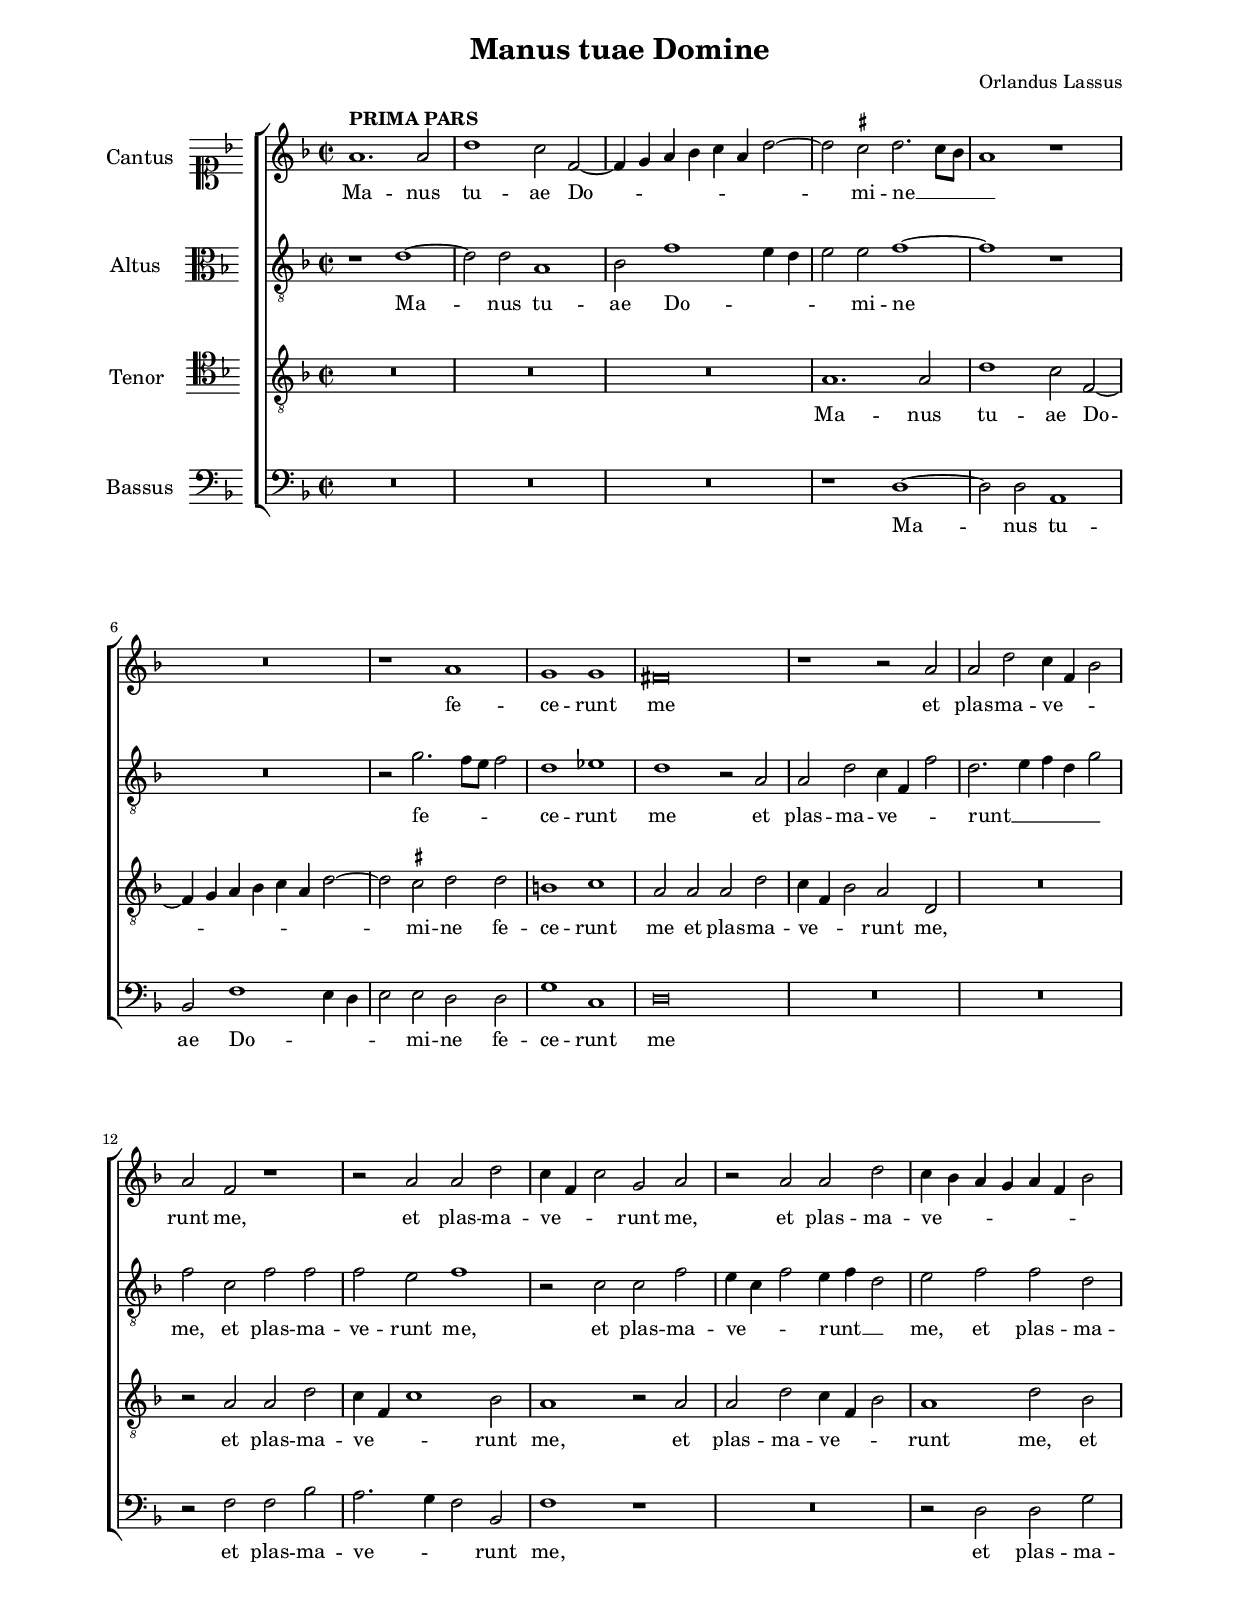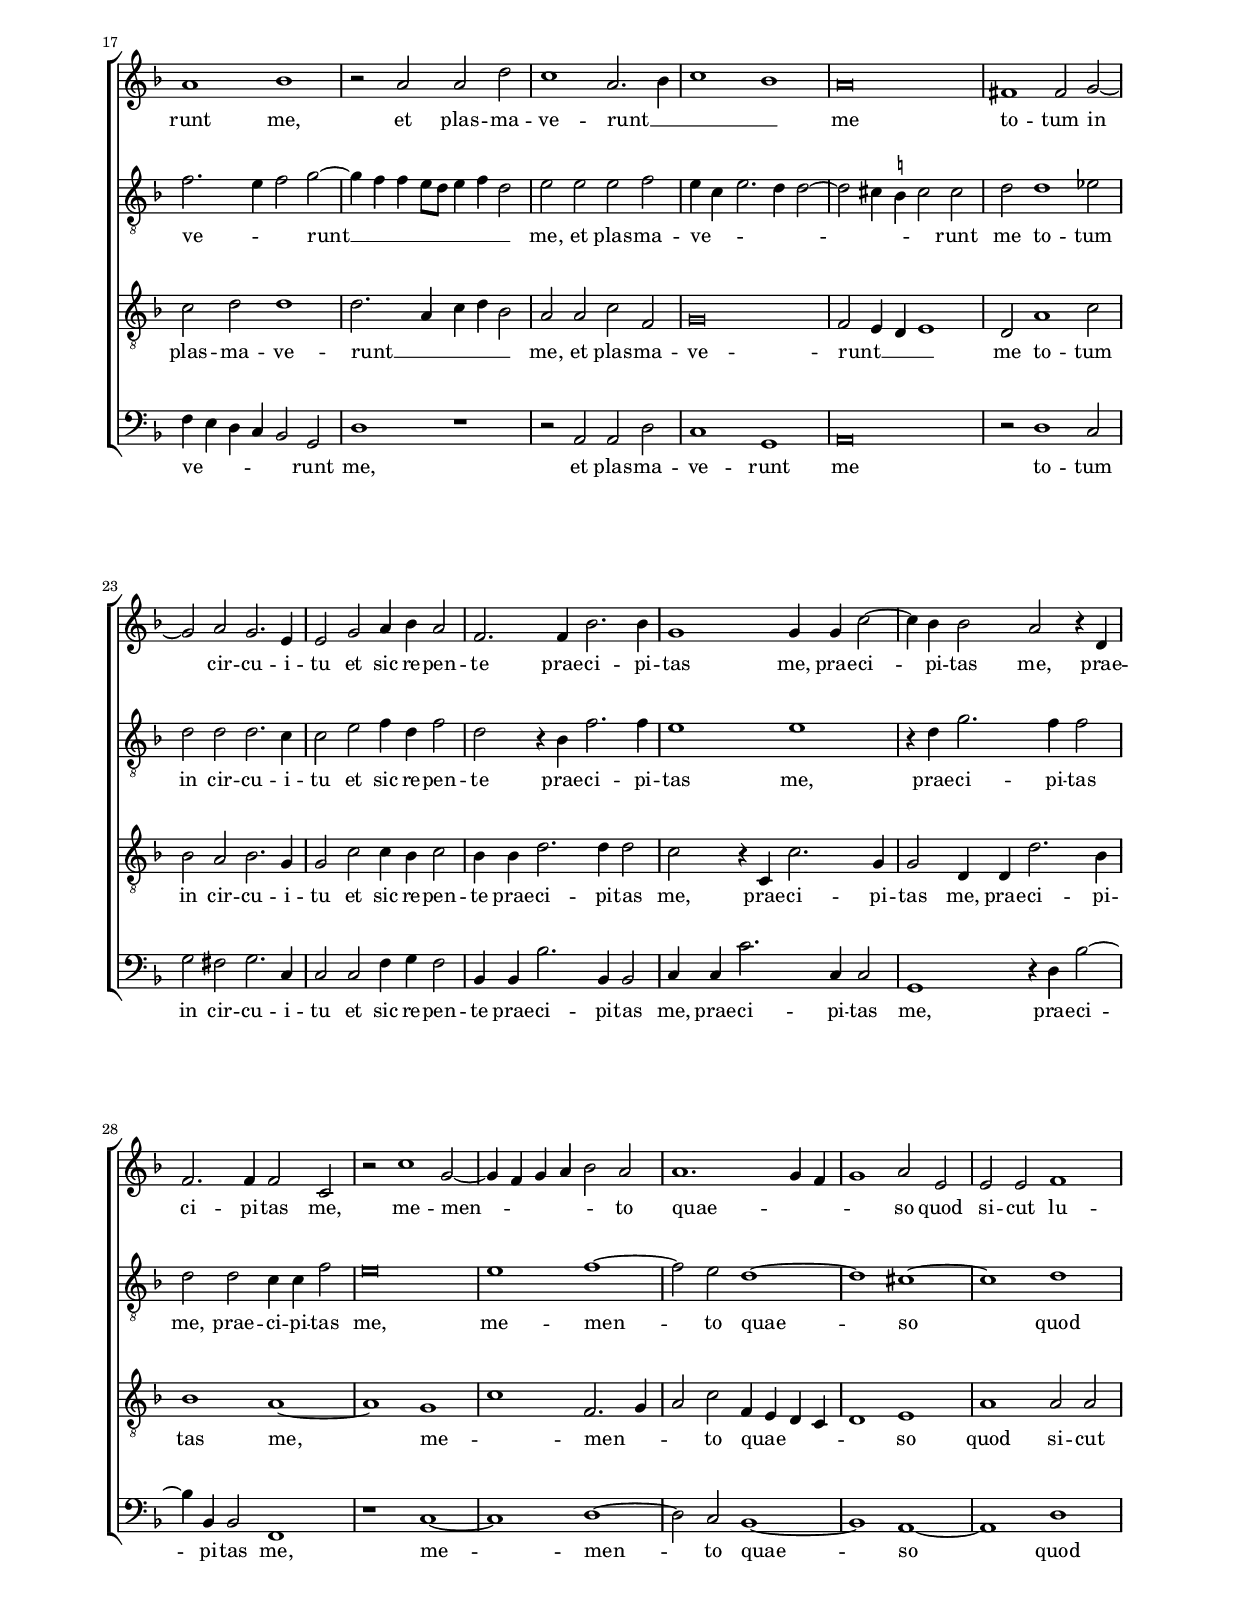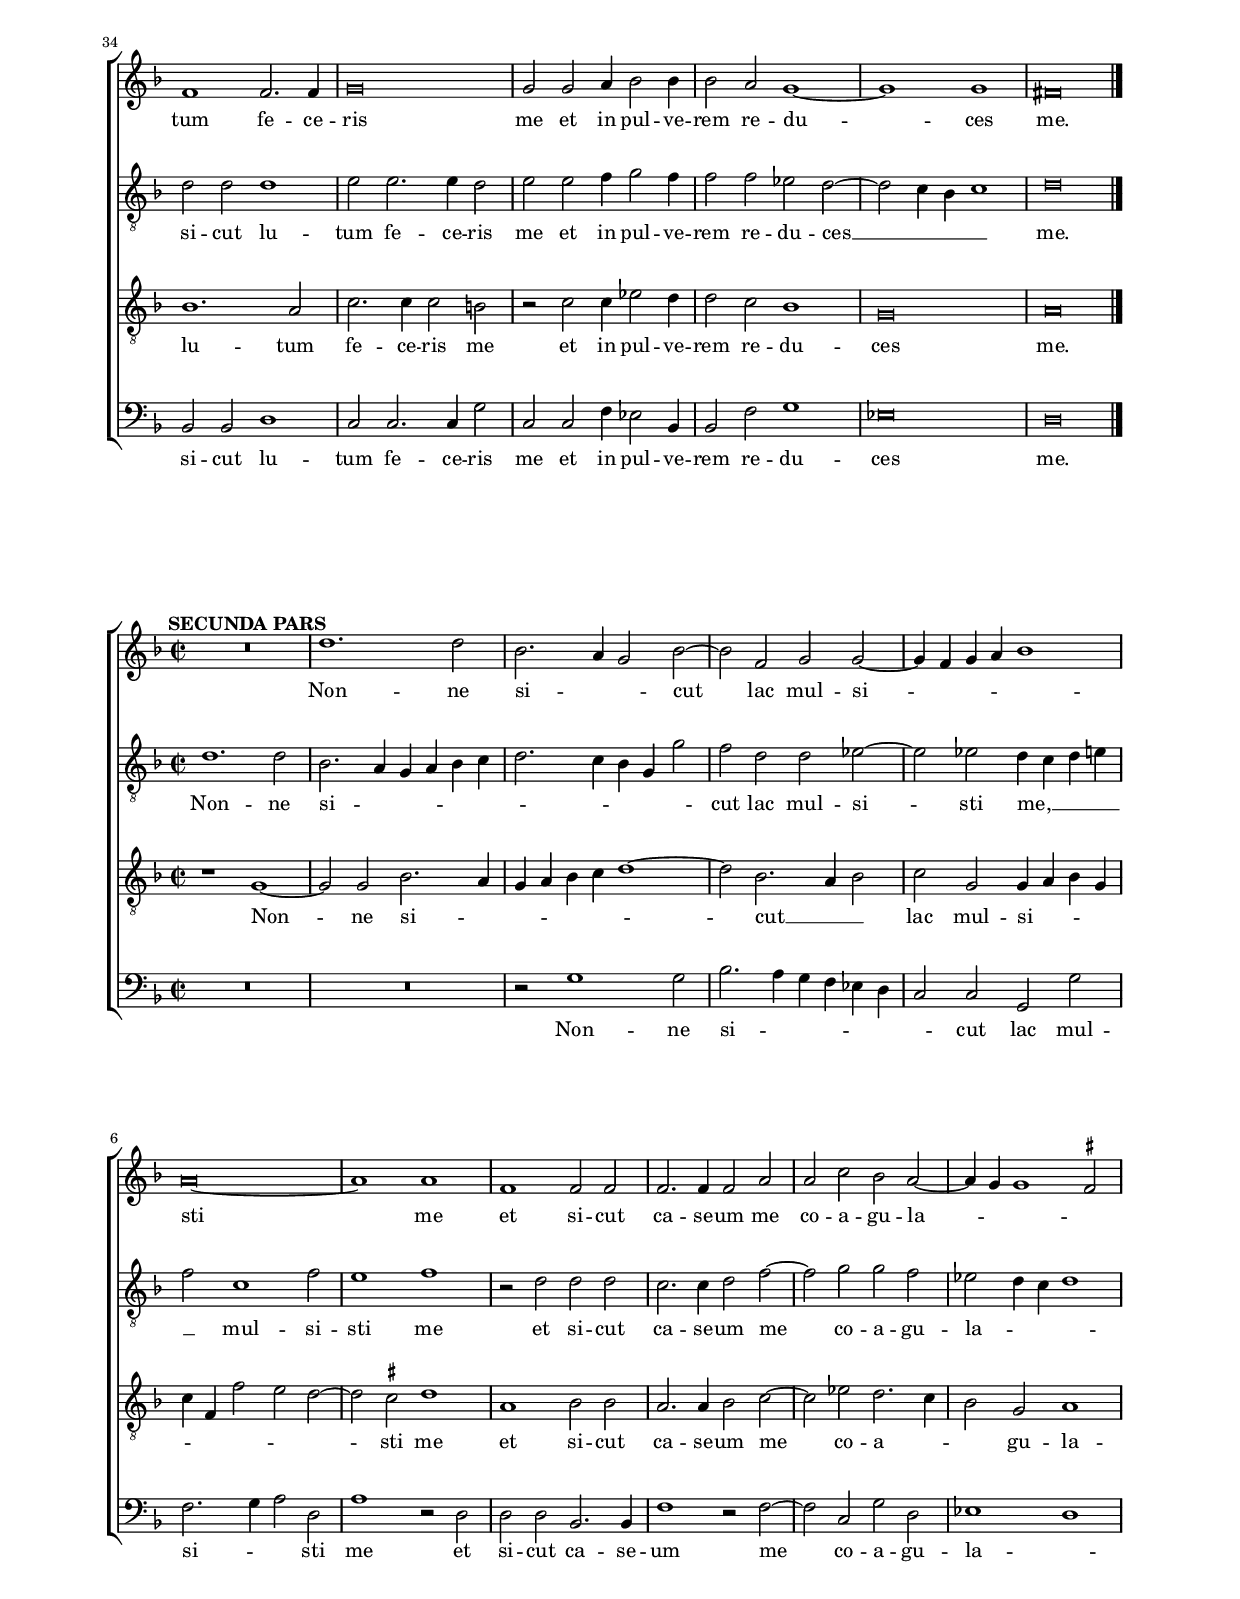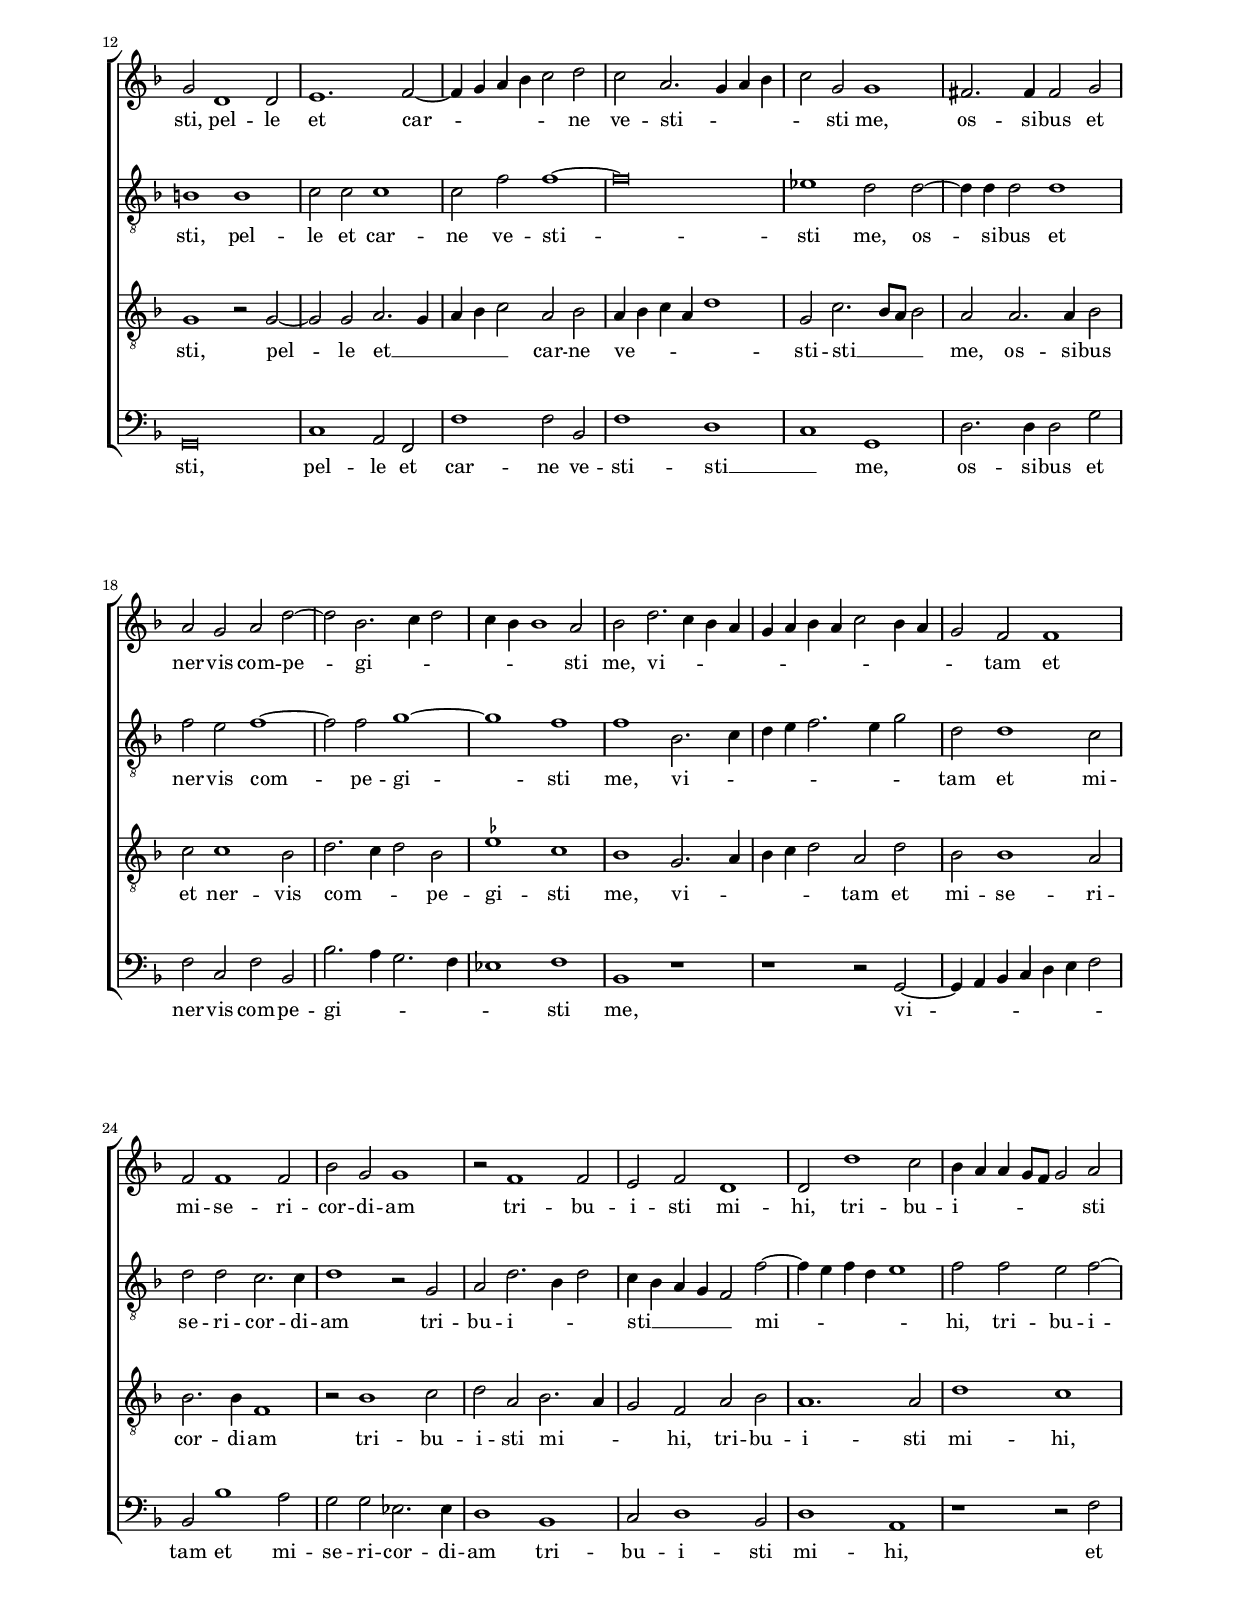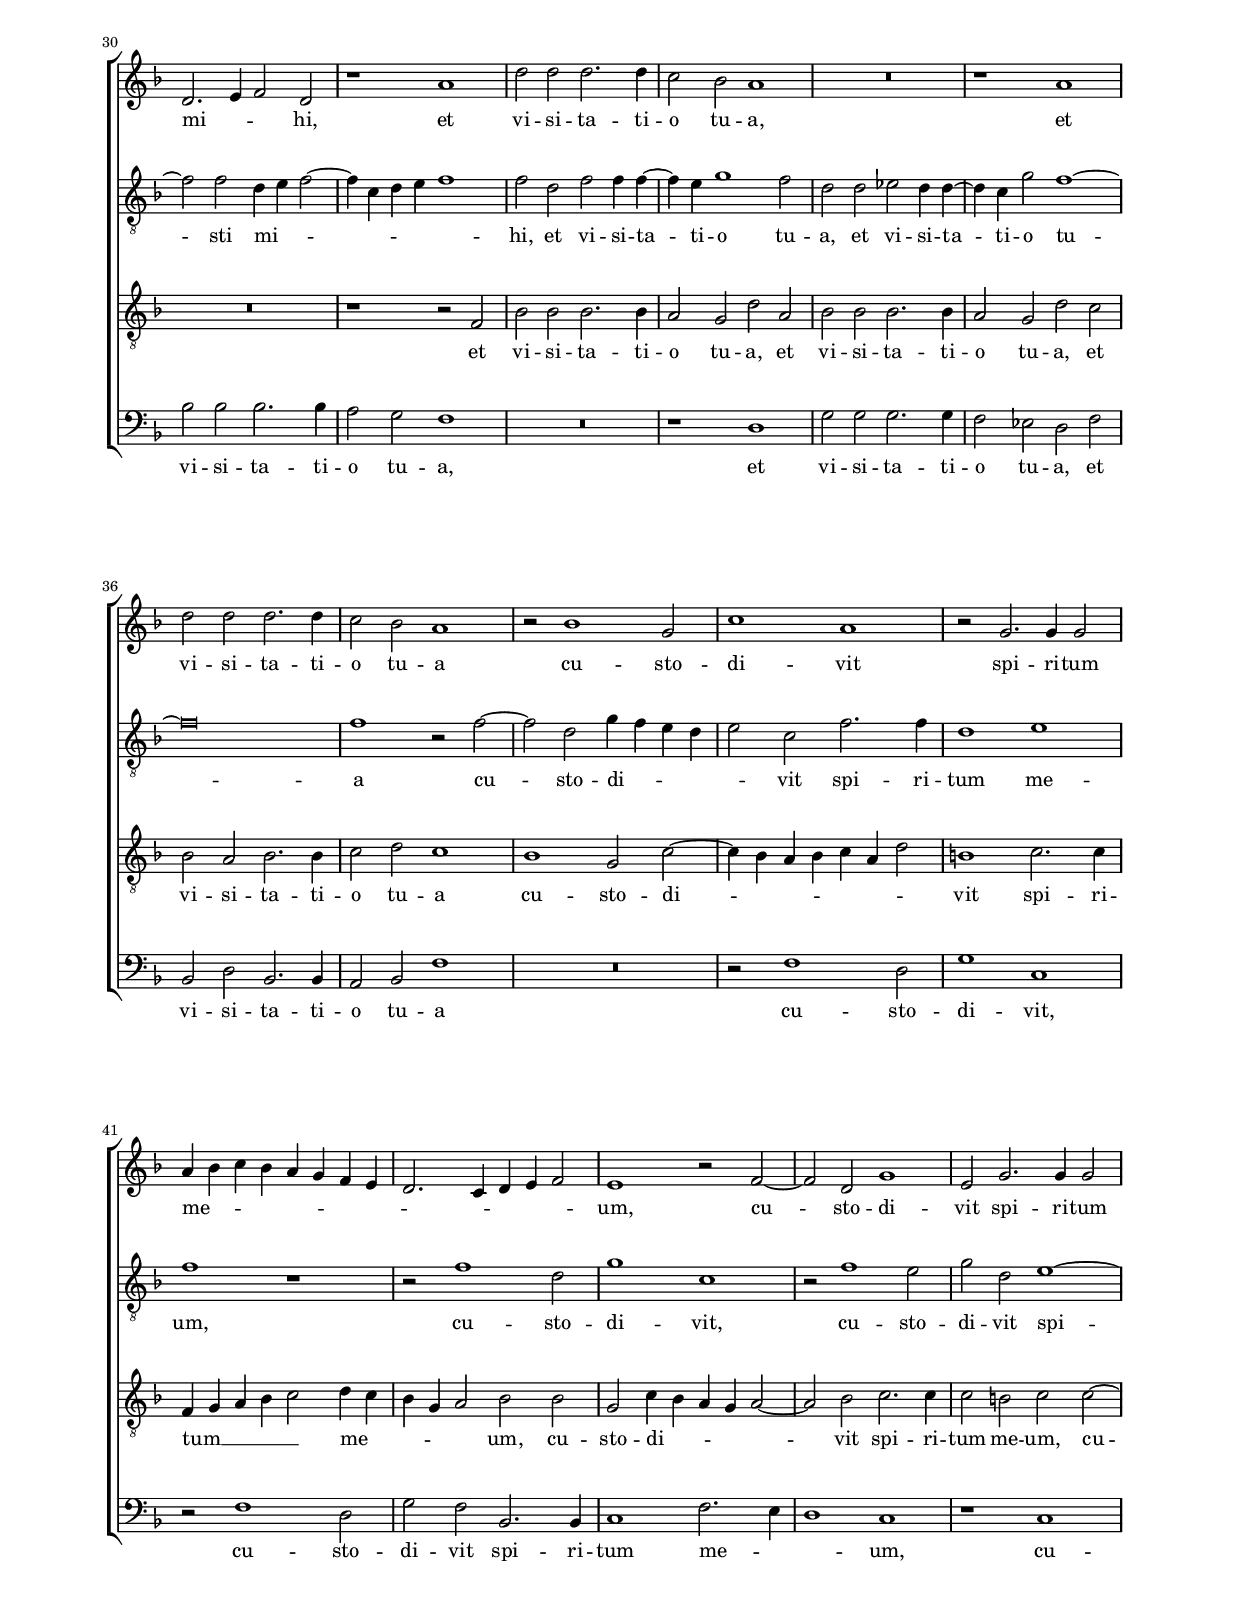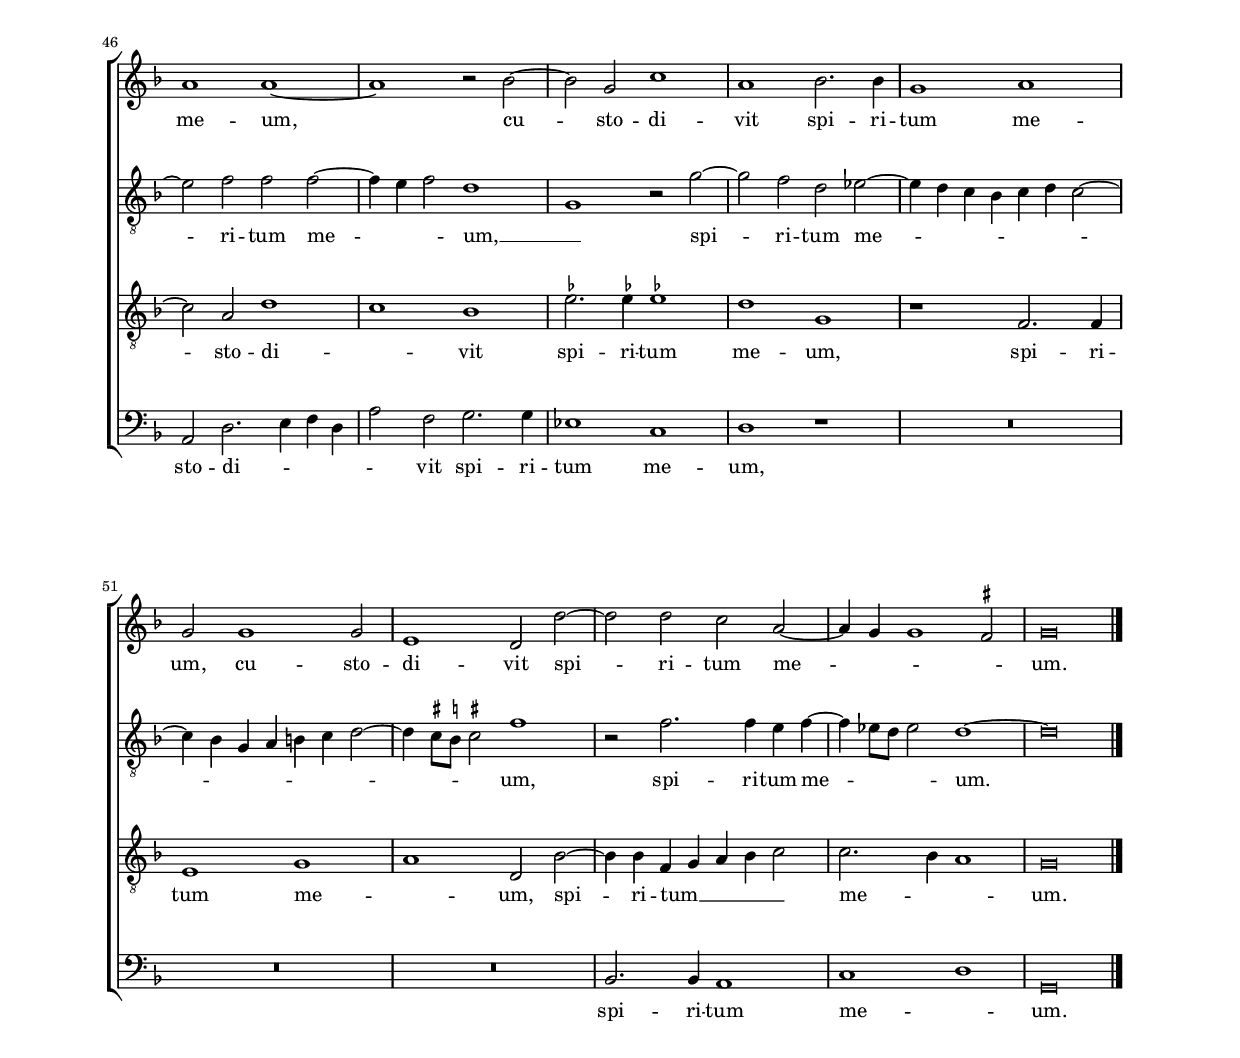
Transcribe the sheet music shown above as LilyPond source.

\header
{
  title="Manus tuae Domine"
  composer="Orlandus Lassus"
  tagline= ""
}

\version "2.18.2"
\include "deutsch.ly"
#(set-global-staff-size 16)
% #(set-default-paper-size "letter")
#(ly:set-option 'point-and-click #f)


	ficta = { \once \set suggestAccidentals = ##t }
	
	forget = #(define-music-function (parser location music) (ly:music?) #{
		\accidentalStyle forget
		$music
		\accidentalStyle default
		#})

	m = \melisma
	me = \melismaEnd
%	\mark \markup { \override #'(style . baroque) { \note  #"breve" #1 = \note #"breve." #1 } }


\paper
	{
	top-margin = 1.8 \cm
	bottom-margin = 1.8 \cm
	left-margin = 2 \cm
	right-margin = 2 \cm
	ragged-bottom = ##f
	ragged-last-bottom = ##t
	print-page-number = ##f
	score-system-spacing = #'((basic-distance . 20) (minimum-distance . 14) (padding . 8) (strechability . 50))
	system-system-spacing = #'((basic-distance . 20) (minimum-distance . 14) (padding . 8) (strechability . 50))
	scoreTitleMarkup = \markup { \fill-line  { \null \fontsize #2 \bold \fromproperty #'header:piece \fromproperty #'header:opus } }
%	systems-per-page = 3
%	min-systems-per-page = 3
	}

global = {
	\key f \major
	\time 2/2 \set Score.measureLength = #(ly:make-moment 2/1)
        \skip 1*78 \bar "|."
	}
	

incipitcantus = \markup { \score {
	{
	\set Staff.instrumentName = \markup { \fontsize #1 "Cantus" }
	\key f \major
	\clef soprano
	s4 \bar ""
	}
	\layout  {
	raggedright = ##t
	indent = 1.6 \cm
	line-width = 2.5\cm
	\context { \Staff \remove Time_signature_engraver }
	\override Staff.Clef.Y-extent = #'(0 . 0)
	}} \hspace #1 }
      
      
incipitaltus = \markup { \score {
	{
	\set Staff.instrumentName = \markup { \fontsize #1 "Altus" }
	\key f \major
	\clef alto
	s4 \bar ""
	}
	\layout  {
	raggedright = ##t
	indent = 1.6 \cm
	line-width = 2.5\cm
	\context { \Staff \remove Time_signature_engraver }
	\override Staff.Clef.Y-extent = #'(0 . 0)
	}} \hspace #1 }


incipittenor = \markup { \score {
	{
	\set Staff.instrumentName = \markup { \fontsize #1 "Tenor" }
	\key f \major
	\clef tenor
	s4 \bar ""
	}
	\layout  {
	raggedright = ##t
	indent = 1.6 \cm
	line-width = 2.5\cm
	\context { \Staff \remove Time_signature_engraver }
	\override Staff.Clef.Y-extent = #'(0 . 0)
	}} \hspace #1 }
      
      
incipitbassus = \markup { \score {
	{
	\set Staff.instrumentName = \markup { \fontsize #1 "Bassus" }
	\key f \major
	\clef bass
	s4 \bar ""
	}
	\layout  {
	raggedright = ##t
	indent = 1.6 \cm
	line-width = 2.5\cm
	\context { \Staff \remove Time_signature_engraver }
	\override Staff.Clef.Y-extent = #'(0 . 0)
	}} \hspace #1 }


cantus =  \relative c''
	{
        a1.^\markup { \bold \left-align "PRIMA PARS" } a2
	d1 c2 f,~
	f4 g a b c a d2~
	d2 \ficta cis d2. \forget c8 b
%5
	a1 r |
	R\breve
	r1 a
	g1 g
	fis\breve
%10
	r1 r2 a |
	a2 d c4 f, b2
	a2 f r1
	r2 a a d
	c4 f, c'2 g a
%15
	r2 a a d |
	c4 b a g a f b2
	a1 b
	r2 a a d
	c1 a2. b4
%20
	c1 b |
	a\breve
	fis1 fis2 g~
	g2 a g2. e4
	e2 g a4 b a2
%25
	f2. f4 b2. b4 |
	g1 g4 g c2~
	c4 b b2 a r4 d,
	f2. f4 f2 c
	r2 c'1 g2~
%30
	g4 f g a b2 a |
	a1. g4 f
	g1 a2 e
	e2 e f1
	f1 f2. f4
%35
	g\breve |
	g2 g a4 b2 b4
	b2 a g1~
	g1 g
	fis\breve |
	}


altus =  \relative c'
        {
	r1 d~
	d2 d a1
	b2 f'1 e4 d
	e2 e f1~
%5
	f1 r |
	R\breve
	r2 g2. f8 e f2
	d1 es
	d1 r2 a
%10
	a2 d c4 f, f'2 |
	d2. e4 f d g2
	f2 c f f
	f2 e f1
	r2 c c f
%15
	e4 c f2 e4 f d2 |
	e2 f f d
	f2. e4 f2 g~
	g4 f f e8 d e4 f d2
	e2 e e f
%20
	e4 c e2. d4 d2~ |
	d2 cis4 \ficta h cis2 cis
	d2 d1 es2
	d2 d d2. c4
	c2 e f4 d f2
%25
	d2 r4 b f'2. f4 |
	e1 e
	r4 d g2. f4 f2
	d2 d c4 c f2
	e\breve
%30
	e1 f~ |
	f2 e d1~
	d1 cis~
	cis1 d
	d2 d d1
%35
	e2 e2. e4 d2 |
	e2 e f4 g2 f4
	f2 f es d~
	d2 c4 b c1
	d\breve |
	}


tenor =  \relative c'
	{
	R\breve
	R\breve
	R\breve
	a1. a2
%5
	d1 c2 f,~ |
	f4 g a b c a d2~
	d2 \ficta cis d d
	h1 c
	a2 a a d
%10
	c4 f, b2 a d, |
	R\breve
	r2 a' a d
	c4 f, c'1 b2
	a1 r2 a
%15
	a2 d c4 f, b2 |
	a1 d2 b
	c2 d d1
	d2. a4 c d b2
	a2 a c f,
%20
	g\breve |
	f2 e4 d e1
	d2 a'1 c2
	b2 a b2. g4 |
	g2 c c4 b c2
%25
	b4 b d2. d4 d2 |
	c2 r4 c, c'2. g4
	g2 d4 d d'2. b4
	b1 a~
	a1 g
%30
	c1 f,2. g4 |
	a2 c f,4 e d c
	d1 e
	a1 a2 a
	b1. a2
%35
	c2. c4 c2 h |
	r2 c c4 es2 d4
	d2 c b1
	g\breve
	a\breve |
	}


bassus  =  \relative c
	{
	R\breve
	R\breve
	R\breve
	r1 d~
%5
	d2 d a1 |
	b2 f'1 e4 d
	e2 e d d
	g1 c,
	d\breve
%10
	R\breve |
	R\breve
	r2 f f b
	a2. g4 f2 b,
	f'1 r |
%15
	R\breve |
	r2 d d g
	f4 e d c b2 g
	d'1 r
	r2 a a d
%20
	c1 g |
	a\breve
	r2 d1 c2
	g'2 fis g2. c,4
	c2 c f4 g f2
%25
	b,4 b b'2. b,4 b2 |
	c4 c c'2. c,4 c2
	g1 r4 d' b'2~
	b4 b, b2 f1
	r1 c'~
%30
	c1 d~ |
	d2 c b1~
	b1 a~
	a1 d
	b2 b d1
%35
	c2 c2. c4 g'2 |
	c,2 c f4 es2 b4
	b2 f' g1
	es\breve
	d\breve |
	}


lyricscantus = \lyricmode {
	Ma -- nus tu -- ae Do -- _ _ _ _ _ _ mi -- ne __ _ _ _ fe -- ce -- runt me
        et plas -- ma -- ve -- _ _ runt me,
        et plas -- ma -- ve -- _ _ runt me,
        et plas -- ma -- ve -- _ _ _ _ _ _ runt me,
        et plas -- ma -- ve -- runt __ _ _ _ me
        to -- tum in cir -- cu -- i -- tu
        et sic re -- pen -- te 
        prae -- ci -- pi -- tas me,
        prae -- ci -- pi -- tas me,
        prae -- ci -- pi -- tas me,
        me -- men -- _ _ _ _ to quae -- _ _ _ so
        quod si -- cut lu -- tum fe -- ce -- ris me
        et in pul -- ve -- rem re -- du -- ces me.
	}


lyricsaltus = \lyricmode {
	Ma -- nus tu -- ae Do -- _ _ _ mi -- ne fe -- _ _ _ ce -- runt me
        et plas -- ma -- ve -- _ _ runt __ _ _ _ _ me,
        et plas -- ma -- ve -- runt me,
        et plas -- ma -- ve -- _ _ runt __ _ _ me,
        et plas -- ma -- ve -- _ _ runt __ _ _ _ _ _ _ _ me,
        et plas -- ma -- ve -- _ _ _ _ _ _ _ runt me
        to -- tum in cir -- cu -- i -- tu
        et sic re -- pen -- te 
        prae -- ci -- pi -- tas me,
        prae -- ci -- pi -- tas me,
        prae -- ci -- pi -- tas me,
        me -- men -- to quae -- so
        quod si -- cut lu -- tum fe -- ce -- ris me
        et in pul -- ve -- rem re -- du -- ces __ _ _ _ me.
	}


lyricstenor = \lyricmode {
	Ma -- nus tu -- ae Do -- _ _ _ _ _ _ mi -- ne fe -- ce -- runt me
        et plas -- ma -- ve -- _ _ runt me,
        et plas -- ma -- ve -- _ _ runt me,
        et plas -- ma -- ve -- _ _ runt me,
        et plas -- ma -- ve -- runt __ _ _ _ _ me,
        et plas -- ma -- ve -- runt __ _ _ _ me
        to -- tum in cir -- cu -- i -- tu
        et sic re -- pen -- te 
        prae -- ci -- pi -- tas me,
        prae -- ci -- pi -- tas me,
        prae -- ci -- pi -- tas me,
        me -- _ men -- _ _ to quae -- _ _ _ _ so
        quod si -- cut lu -- tum fe -- ce -- ris me
        et in pul -- ve -- rem re -- du -- ces me.
	}


lyricsbassus = \lyricmode {
	Ma -- nus tu -- ae Do -- _ _ _ mi -- ne fe -- ce -- runt me
        et plas -- ma -- ve -- _ _ runt me,
        et plas -- ma -- ve -- _ _ _ _ runt me,
        et plas -- ma -- ve -- runt me
        to -- tum in cir -- cu -- i -- tu
        et sic re -- pen -- te 
        prae -- ci -- pi -- tas me,
        prae -- ci -- pi -- tas me,
        prae -- ci -- pi -- tas me,
        me -- men -- to quae -- so
        quod si -- cut lu -- tum fe -- ce -- ris me
        et in pul -- ve -- rem re -- du -- ces me.
	}


\score
{  
  % \transpose {
	\new ChoirStaff \with { \override StaffGrouper.staff-staff-spacing.basic-distance = #13 }
	<<


	\new Staff << \global
	\new Voice="v1" {
		\set Staff.instrumentName=\incipitcantus
        %       \set Staff.instrumentName="S"
		\set Staff.midiInstrument = "reed organ"
		\clef violin
		\cantus }
	\new Lyrics \lyricsto "v1" {\lyricscantus }
	>>


	\new Staff << \global
	\new Voice="v2" {
		\set Staff.instrumentName=\incipitaltus
        %       \set Staff.instrumentName="A"
		\set Staff.midiInstrument = "reed organ"
		\clef "G_8" 
		\altus}
	\new Lyrics \lyricsto "v2" {\lyricsaltus }
	>>


	\new Staff << \global
	\new Voice="v3" {
		\set Staff.instrumentName=\incipittenor
        %       \set Staff.instrumentName="T"
		\set Staff.midiInstrument = "reed organ"
		\clef "G_8"
		\tenor }
	\new Lyrics \lyricsto "v3" {\lyricstenor }
	>>


	\new Staff << \global
	\new Voice="v4" {
		\set Staff.instrumentName=\incipitbassus
        %       \set Staff.instrumentName="B"
		\set Staff.midiInstrument = "reed organ"
		\clef "bass" 
		\bassus }
	\new Lyrics \lyricsto "v4" {\lyricsbassus}
	>>

	>>
	% } % transpose

	\layout
	{
	indent = 2.5 \cm
%	\context { \Lyrics \override VerticalAxisGroup.nonstaff-relatedstaff-spacing.padding = #2 }
%	\context { \Lyrics \override LyricText.font-size = #1 }
	\context { \Staff \override TimeSignature.break-visibility = #end-of-line-invisible }
%	\context { \Staff \override InstrumentName.X-offset = #'-25 }
%	\context { \Voice \override Slur.transparent = ##t }
%	\context { \Voice \override AccidentalSuggestion.avoid-slur = #'ignore }
%	\context { \Voice \override AccidentalSuggestion.outside-staff-priority = ##f }
	\context { \Score \override BarNumber.padding = #2 }
	\context { \Voice \override NoteHead.style = #'baroque }
	}

\midi
	{
    	\tempo 2 = 85
	}

}

%%%%%%%%%%%%%%%%%%%%  SECUNDA PARS


global = {
	\key f \major
	\time 2/2 \set Score.measureLength = #(ly:make-moment 2/1)
        \skip 1*110 \bar "|."
	}


cantus =  \relative c''
	{
	R\breve^\markup { \left-align \bold "SECUNDA PARS" }
	d1. d2
	b2. a4 g2 b~
	b2 f g g~
%5
	g4 f g a b1 |
	a\breve~
	a1 a
	f1 f2 f
	f2. f4 f2 a
%10
	a2 c b a~ |
	a4 g g1 \ficta fis2
	g2 d1 d2
	e1. f2~
	f4 g a b c2 d
%15
	c2 a2. g4 a b |
	c2 g g1
	fis2. fis4 fis2 g
	a2 g a d~
	d2 b2. c4 d2
%20
	c4 b b1 a2 |
	b2 d2. c4 b a
	g4 a b a c2 b4 a
	g2 f f1
	f2 f1 f2
%25
	b2 g g1 |
	r2 f1 f2
	e2 f d1
	d2 d'1 c2
	b4 a a g8 f g2 a
%30
	d,2. e4 f2 d |
	r1 a'
	d2 d d2. d4
	c2 b a1
	R\breve
%35
	r1 a |
	d2 d d2. d4
	c2 b a1
	r2 b1 g2
	c1 a
%40
	r2 g2. g4 g2 |
	a4 b c b a g f e
	d2. c4 d e f2
	e1 r2 f~
	f2 d g1
%45
	e2 g2. g4 g2 |
	a1 a~
	a1 r2 b~
	b2 g c1
	a1 b2. b4
%50
	g1 a |
	g2 g1 g2
	e1 d2 d'~
	d2 d c a~
	a4 g g1 \ficta fis2
%55
	g\breve |
	}


altus =  \relative c'
        {
	d1. d2
	b2. a4 g a b c
	d2. c4 b g g'2
	f2 d d es~
%5
	es2 es d4 c d e |
	f2 c1 f2
	e1 f
	r2 d d d
	c2. c4 d2 f~
%10
	f2 g g f |
	es2 d4 c d1
	h1 h
	c2 c c1
	c2 f f1~
%15
	f\breve |
	es1 d2 d~
	d4 d d2 d1
	f2 e f1~
	f2 f g1~
%20
	g1 f |
	f1 b,2. c4
	d4 e f2. e4 g2
	d2 d1 c2
	d2 d c2. c4
%25
	d1 r2 g, |
	a2 d2. b4 d2
	c4 b a g f2 f'~
	f4 e f d e1
	f2 f e f~
%30
	f2 f d4 e f2~ |
	f4 c d e f1
	f2 d f f4 f~
	f4 e g1 f2
	d2 d es d4 d~
%35
	d4 c g'2 f1~ |
	f\breve
	f1 r2 f~
	f2 d g4 f e d
	e2 c f2. f4
%40
	d1 e |
	f1 r
	r2 f1 d2
	g1 c,
	r2 f1 e2
%45
	g2 d e1~ |
	e2 f f f~
	f4 e f2 d1
	g,1 r2 g'~
	g2 f d es~
%50
	es4 d c b c d c2~ |
	c4 b g a h c d2~
	d4 \ficta cis8 \ficta h \ficta cis!2 f1
	r2 f2. f4 e f~
	f4 es8 d es2 d1~
%55
	d\breve |
	}


tenor =  \relative c'
	{
	r1 g~
	g2 g b2. a4
	g4 a b c d1~
	d2 b2. a4 b2
%5
	c2 g g4 a b g |
	c4 f, f'2 e d~
	d2 \ficta cis d1
	a1 b2 b
	a2. a4 b2 c~
%10
	c2 es d2. c4 |
	b2 g a1
	g1 r2 g~
	g2 g a2. g4
	a4 b c2 a b
%15
	a4 b c a d1 |
	g,2 c2. b8 a b2
	a2 a2. a4 b2
	c2 c1 b2
	d2. c4 d2 b
%20
	\ficta es1 c |
	b1 g2. a4
	b4 c d2 a d
	b2 b1 a2
	b2. b4 f1
%25
	r2 b1 c2 |
	d2 a b2. a4
	g2 f a b
	a1. a2
	d1 c
%30
	R\breve |
	r1 r2 f,
	b2 b b2. b4
	a2 g d' a
	b2 b b2. b4
%35
	a2 g d' c |
	b2 a b2. b4
	c2 d c1
	b1 g2 c~
	c4 b a b c a d2
%40
	h1 c2. c4 |
	f,4 g a b c2 d4 c
	b4 g a2 b b
	g2 c4 b a g a2~
	a2 b c2. c4
%45
	c2 h c c~ |
	c2 a d1
	c1 b
	\ficta es2. \ficta es!4 \ficta es!1
	d1 g,
%50
	r1 f2. f4 |
	e1 g
	a1 d,2 b'~
	b4 b f g a b c2
	c2. b4 a1
%55
	g\breve |
	}


bassus  =  \relative c
	{
	R\breve
	R\breve
	r2 g'1 g2
	b2. a4 g f es d
%5
	c2 c g g' |
	f2. g4 a2 d,
	a'1 r2 d,
	d2 d b2. b4
	f'1 r2 f~
%10
	f2 c g' d |
	es1 d
	g,\breve
	c1 a2 f
	f'1 f2 b,
%15
	f'1 d |
	c1 g
	d'2. d4 d2 g
	f2 c f b,
	b'2. a4 g2. f4
%20
	es1 f |
	b,1 r
	r1 r2 g~
	g4 a b c d e f2
	b,2 b'1 a2
%25
	g2 g es2. es4 |
	d1 b
	c2 d1 b2
	d1 a
	r1 r2 f'
%30
	b2 b b2. b4 |
	a2 g f1
	R\breve
	r1 d
	g2 g g2. g4
%35
	f2 es d f |
	b,2 d b2. b4
	a2 b f'1
	R\breve
	r2 f1 d2
%40
	g1 c, |
	r2 f1 d2
	g2 f b,2. b4
	c1 f2. e4
	d1 c
%45
	r1 c |
	a2 d2. e4 f d
	a'2 f g2. g4
	es1 c
	d1 r
%50
	R\breve |
	R\breve
	R\breve
	b2. b4 a1
	c1 d
%55
	g,\breve |
	}


lyricscantus = \lyricmode {
	Non -- ne si -- _ _ cut lac mul -- si -- _ _ _ _ sti me
        et si -- cut ca -- se -- um me co -- a -- gu -- la -- _ _ _ sti,
        pel -- le et car -- _ _ _ _ ne ve -- sti -- _ _ _ _ sti me,
        os -- si -- bus et ner -- vis com -- pe -- gi -- _ _ _ _ _ sti me,
        vi -- _ _ _ _ _ _ _ _ _ _ _ tam et mi -- se -- ri -- cor -- di -- am
        tri -- bu -- i -- sti mi -- hi,
        tri -- bu -- i -- _ _ _ _ _ sti mi -- _ _ hi,
        et vi -- si -- ta -- ti -- o tu -- a,
        et vi -- si -- ta -- ti -- o tu -- a
        cu -- sto -- di -- vit spi -- ri -- tum me -- _ _ _ _ _ _ _ _ _ _ _ _ um,
        cu -- sto -- di -- vit spi -- ri -- tum me -- um,
        cu -- sto -- di -- vit spi -- ri -- tum me -- um,
        cu -- sto -- di -- vit spi -- ri -- tum me -- _ _ _ um.
	}


lyricsaltus = \lyricmode {
	Non -- ne si -- _ _ _ _ _ _ _ _ _ _ cut lac mul -- si -- sti me, __ _ _ _ _
        mul -- si -- sti me
        et si -- cut ca -- se -- um me co -- a -- gu -- la -- _ _ _ sti,
        pel -- le et car -- ne ve -- sti -- sti me,
        os -- si -- bus et ner -- vis com -- pe -- gi -- sti me,
        vi -- _ _ _ _ _ _ tam et mi -- se -- ri -- cor -- di -- am
        tri -- bu -- i -- _ _ sti __ _ _ _ _ mi -- _ _ _ _ hi,
        tri -- bu -- i -- sti mi -- _ _ _ _ _ _ hi,
        et vi -- si -- ta -- ti -- o tu -- a,
        et vi -- si -- ta -- ti -- o tu -- a
        cu -- sto -- di -- _ _ _ _ vit spi -- ri -- tum me -- um,
        cu -- sto -- di -- vit,
        cu -- sto -- di -- vit spi -- ri -- tum me -- _ _ um, __ _
        spi -- ri -- tum me -- _ _ _ _ _ _ _ _ _ _ _ _ _ _ _ um,
        spi -- ri -- tum me -- _ _ _ um.
	}


lyricstenor = \lyricmode {
	Non -- ne si -- _ _ _ _ _ _ cut __ _ _ lac mul -- si -- _ _ _ _ _ _ _ _ sti me
        et si -- cut ca -- se -- um me co -- a -- _ _ gu -- la -- sti,
        pel -- le et __ _ _ _ _ car -- ne ve -- _ _ _ _ sti -- sti __ _ _ _ me,
        os -- si -- bus et ner -- vis com -- _ _ pe -- gi -- sti me,
        vi -- _ _ _ _ tam et mi -- se -- ri -- cor -- di -- am
        tri -- bu -- i -- sti mi -- _ _ hi,
        tri -- bu -- i -- sti mi -- hi,
        et vi -- si -- ta -- ti -- o tu -- a,
        et vi -- si -- ta -- ti -- o tu -- a,
        et vi -- si -- ta -- ti -- o tu -- a
        cu -- sto -- di -- _ _ _ _ _ _ vit spi -- ri -- tum __ _ _ _ _ me -- _ _ _ _ um,
        cu -- sto -- di -- _ _ _ _ vit spi -- ri -- tum me -- um,
        cu -- sto -- di -- _ vit spi -- ri -- tum me -- um,
        spi -- ri -- tum me -- _ um,
        spi -- ri -- tum __ _ _ _ _ me -- _ _ um.
	}


lyricsbassus = \lyricmode {
	Non -- ne si -- _ _ _ _ _ _ cut lac mul -- si -- _ _ sti me
        et si -- cut ca -- se -- um me co -- a -- gu -- la -- _ sti,
        pel -- le et car -- ne ve -- sti -- sti __ _ me,
        os -- si -- bus et ner -- vis com -- pe -- gi -- _ _ _ _ sti me,
        vi -- _ _ _ _ _ _ tam et mi -- se -- ri -- cor -- di -- am
        tri -- bu -- i -- sti mi -- hi,
        et vi -- si -- ta -- ti -- o tu -- a,
        et vi -- si -- ta -- ti -- o tu -- a,
        et vi -- si -- ta -- ti -- o tu -- a
        cu -- sto -- di -- vit,
        cu -- sto -- di -- vit spi -- ri -- tum me -- _ _ um,
        cu -- sto -- di -- _ _ _ _ vit spi -- ri -- tum me -- um,
        spi -- ri -- tum me -- _ um.
	}


\score
{  
  % \transpose {
	\new ChoirStaff \with { \override StaffGrouper.staff-staff-spacing.basic-distance = #13 }
	<<

	\new Staff <<\global
	\new Voice="v1" {
	  %\set Staff.instrumentName="Cantus"
		\set Staff.midiInstrument = "reed organ"
		\clef violin
		\cantus }
	\new Lyrics \lyricsto "v1" {\lyricscantus }
	>>


	\new Staff << \global
	\new Voice="v2" {
	  %\set Staff.instrumentName="Altus"
		\set Staff.midiInstrument = "reed organ"
		\clef "G_8" 
		\altus}
	\new Lyrics \lyricsto "v2" {\lyricsaltus }
	>>


	\new Staff <<\global
	\new Voice="v3" {
	  %\set Staff.instrumentName="Tenor"
		\set Staff.midiInstrument = "reed organ"
		\clef "G_8"
		\tenor }
	\new Lyrics \lyricsto "v3" {\lyricstenor }
	>>


	\new Staff <<\global
	\new Voice="v4" {
	  %\set Staff.instrumentName="Bassus"
		\set Staff.midiInstrument = "reed organ"
		\clef "bass" 
		\bassus }
	\new Lyrics \lyricsto "v4" {\lyricsbassus}
	>>

	>>
	% } % transpose
		
	\layout
	{
	indent = 0 \cm
%	\context { \Lyrics \override VerticalAxisGroup.nonstaff-relatedstaff-spacing.padding = #2 }
%	\context { \Lyrics \override LyricText.font-size = #1 }
	\context { \Staff \override TimeSignature.break-visibility = #end-of-line-invisible }
%	\context { \Staff \override InstrumentName.X-offset = #'-25 }
%	\context { \Voice \override Slur.transparent = ##t }
%	\context { \Voice \override AccidentalSuggestion.avoid-slur = #'ignore }
%	\context { \Voice \override AccidentalSuggestion.outside-staff-priority = ##f }
	\context { \Score \override BarNumber.padding = #2 }
	\context { \Voice \override NoteHead.style = #'baroque }
	}
	
\midi
	{
    	\tempo 2 = 90
	}
	
}

% EOF
